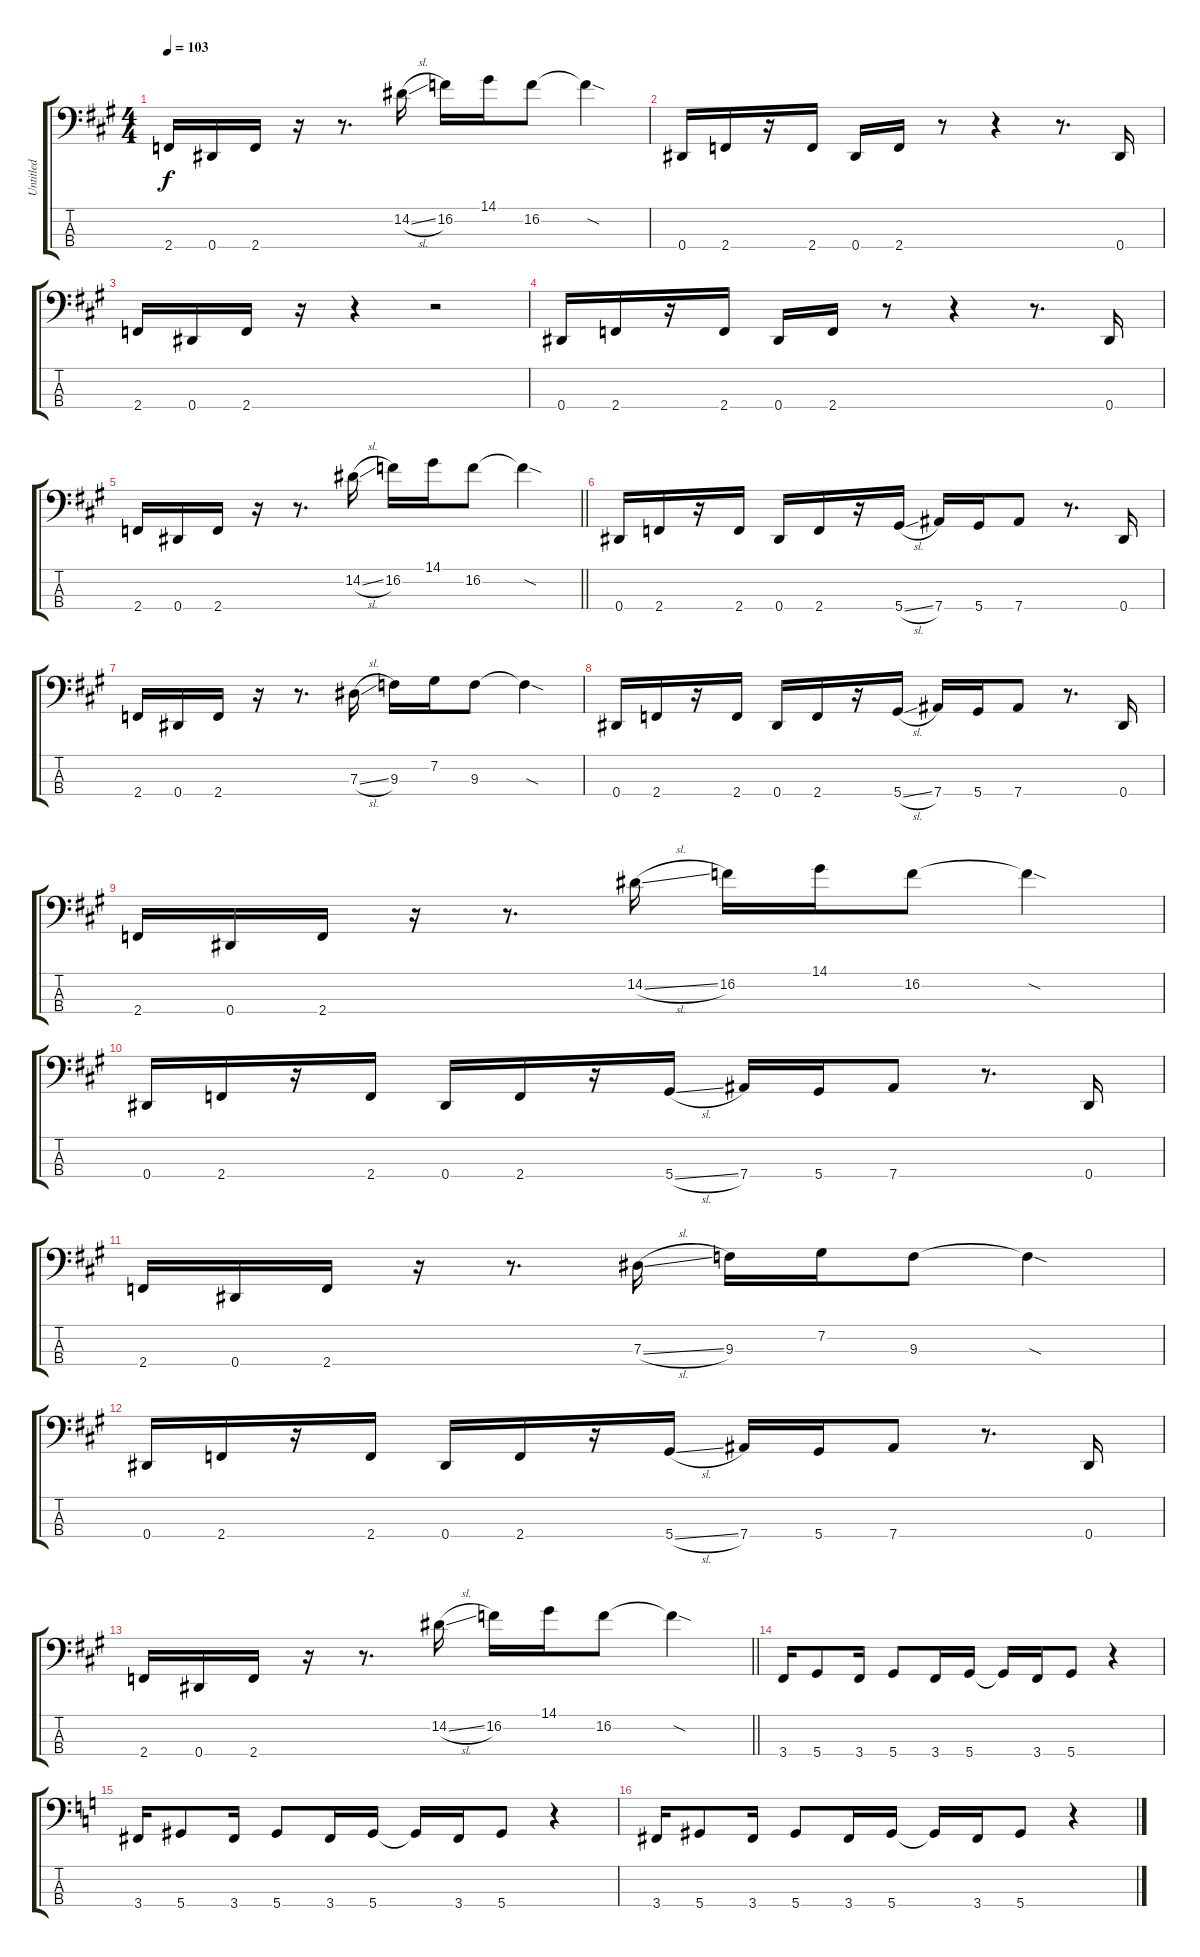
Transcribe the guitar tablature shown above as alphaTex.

\track ("Untitled" "Untitled") {instrument electricbassfinger}
\staff {score tabs}
\tuning (Gb2 Db2 Ab1 Eb1) {hide}
\ts (4 4)
\tempo 103
\clef f4
\ks a
2.4.16{dy f} 0.4.16 2.4.16 r.16 r.8{d} 14.2{sl}.16 16.2.16 14.1.16 16.2.8 16.2{sod t}.4 |
0.4.16 2.4.16 r.16 2.4.16 0.4.16 2.4.16 r.8 r.4 r.8{d} 0.4.16 |
2.4.16 0.4.16 2.4.16 r.16 r.4 r.2 |
0.4.16 2.4.16 r.16 2.4.16 0.4.16 2.4.16 r.8 r.4 r.8{d} 0.4.16 |
\barLineRight lightlight
2.4.16 0.4.16 2.4.16 r.16 r.8{d} 14.2{sl}.16 16.2.16 14.1.16 16.2.8 16.2{sod t}.4 |
\section ("" " ")
0.4.16 2.4.16 r.16 2.4.16 0.4.16 2.4.16 r.16 5.4{sl}.16 7.4.16 5.4.16 7.4.8 r.8{d} 0.4.16 |
2.4.16 0.4.16 2.4.16 r.16 r.8{d} 7.3{sl}.16 9.3.16 7.2.16 9.3.8 9.3{sod t}.4 |
0.4.16 2.4.16 r.16 2.4.16 0.4.16 2.4.16 r.16 5.4{sl}.16 7.4.16 5.4.16 7.4.8 r.8{d} 0.4.16 |
2.4.16 0.4.16 2.4.16 r.16 r.8{d} 14.2{sl}.16 16.2.16 14.1.16 16.2.8 16.2{sod t}.4 |
0.4.16 2.4.16 r.16 2.4.16 0.4.16 2.4.16 r.16 5.4{sl}.16 7.4.16 5.4.16 7.4.8 r.8{d} 0.4.16 |
2.4.16 0.4.16 2.4.16 r.16 r.8{d} 7.3{sl}.16 9.3.16 7.2.16 9.3.8 9.3{sod t}.4 |
0.4.16 2.4.16 r.16 2.4.16 0.4.16 2.4.16 r.16 5.4{sl}.16 7.4.16 5.4.16 7.4.8 r.8{d} 0.4.16 |
\barLineRight lightlight
2.4.16 0.4.16 2.4.16 r.16 r.8{d} 14.2{sl}.16 16.2.16 14.1.16 16.2.8 16.2{sod t}.4 |
3.4.16 5.4.8 3.4.16 5.4.8 3.4.16 5.4.16 5.4{t}.16 3.4.16 5.4.8 r.4 |
\ks c
3.4.16 5.4.8 3.4.16 5.4.8 3.4.16 5.4.16 5.4{t}.16 3.4.16 5.4.8 r.4 |
3.4.16 5.4.8 3.4.16 5.4.8 3.4.16 5.4.16 5.4{t}.16 3.4.16 5.4.8 r.4
